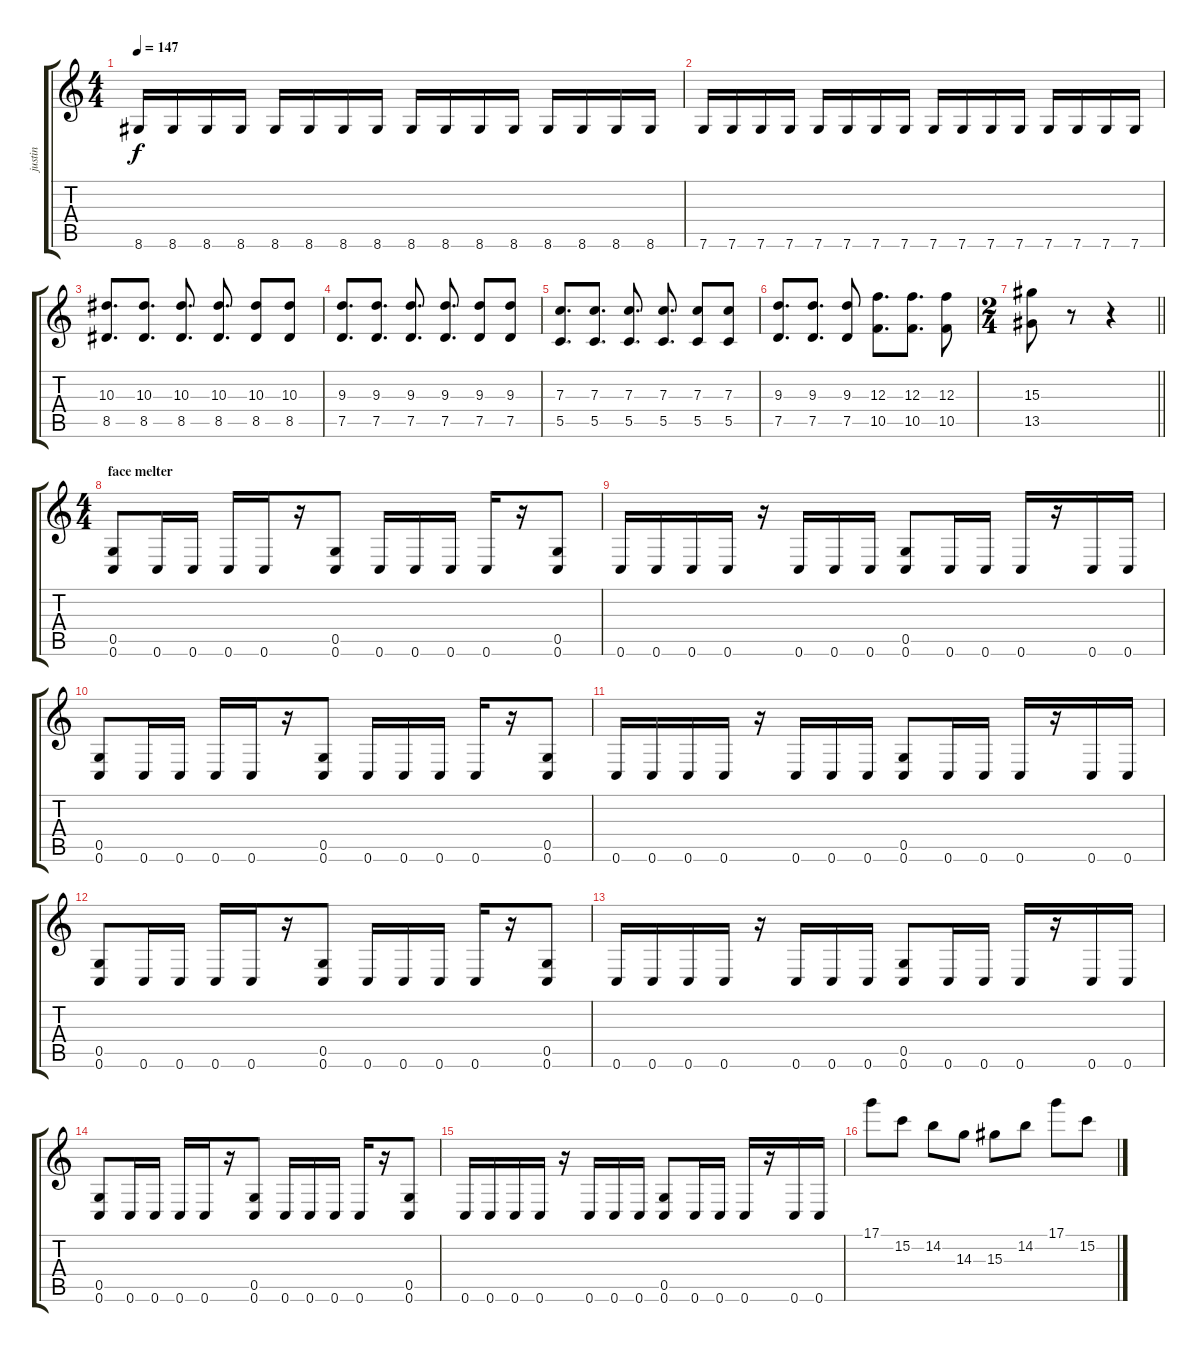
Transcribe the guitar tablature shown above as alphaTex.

\track ("justin" "justin") {instrument distortionguitar}
\staff {score tabs}
\tuning (D4 A3 F3 C3 G2 C2) {hide}
\ts (4 4)
\tempo 147
\clef g2
\ks c
8.6.16{dy f} 8.6.16 8.6.16 8.6.16 8.6.16 8.6.16 8.6.16 8.6.16 8.6.16 8.6.16 8.6.16 8.6.16 8.6.16 8.6.16 8.6.16 8.6.16 |
7.6.16 7.6.16 7.6.16 7.6.16 7.6.16 7.6.16 7.6.16 7.6.16 7.6.16 7.6.16 7.6.16 7.6.16 7.6.16 7.6.16 7.6.16 7.6.16 |
(10.3 8.5).8{d} (10.3 8.5).8{d} (10.3 8.5).8{d} (10.3 8.5).8{d} (10.3 8.5).8 (10.3 8.5).8 |
(9.3 7.5).8{d} (9.3 7.5).8{d} (9.3 7.5).8{d} (9.3 7.5).8{d} (9.3 7.5).8 (9.3 7.5).8 |
(7.3 5.5).8{d} (7.3 5.5).8{d} (7.3 5.5).8{d} (7.3 5.5).8{d} (7.3 5.5).8 (7.3 5.5).8 |
(9.3 7.5).8{d} (9.3 7.5).8{d} (9.3 7.5).8 (12.3 10.5).8{d} (12.3 10.5).8{d} (12.3 10.5).8 |
\ts (2 4)
\barLineRight lightlight
(15.3 13.5).8 r.8 r.4 |
\ts (4 4)
\section ("" "face melter")
(0.5 0.6).8 0.6.16 0.6.16 0.6.16 0.6.16 r.16 (0.5 0.6).8 0.6.16 0.6.16 0.6.16 0.6.16 r.16 (0.5 0.6).8 |
0.6.16 0.6.16 0.6.16 0.6.16 r.16 0.6.16 0.6.16 0.6.16 (0.5 0.6).8 0.6.16 0.6.16 0.6.16 r.16 0.6.16 0.6.16 |
(0.5 0.6).8 0.6.16 0.6.16 0.6.16 0.6.16 r.16 (0.5 0.6).8 0.6.16 0.6.16 0.6.16 0.6.16 r.16 (0.5 0.6).8 |
0.6.16 0.6.16 0.6.16 0.6.16 r.16 0.6.16 0.6.16 0.6.16 (0.5 0.6).8 0.6.16 0.6.16 0.6.16 r.16 0.6.16 0.6.16 |
(0.5 0.6).8 0.6.16 0.6.16 0.6.16 0.6.16 r.16 (0.5 0.6).8 0.6.16 0.6.16 0.6.16 0.6.16 r.16 (0.5 0.6).8 |
0.6.16 0.6.16 0.6.16 0.6.16 r.16 0.6.16 0.6.16 0.6.16 (0.5 0.6).8 0.6.16 0.6.16 0.6.16 r.16 0.6.16 0.6.16 |
(0.5 0.6).8 0.6.16 0.6.16 0.6.16 0.6.16 r.16 (0.5 0.6).8 0.6.16 0.6.16 0.6.16 0.6.16 r.16 (0.5 0.6).8 |
0.6.16 0.6.16 0.6.16 0.6.16 r.16 0.6.16 0.6.16 0.6.16 (0.5 0.6).8 0.6.16 0.6.16 0.6.16 r.16 0.6.16 0.6.16 |
17.1.8 15.2.8 14.2.8 14.3.8 15.3.8 14.2.8 17.1.8 15.2.8
